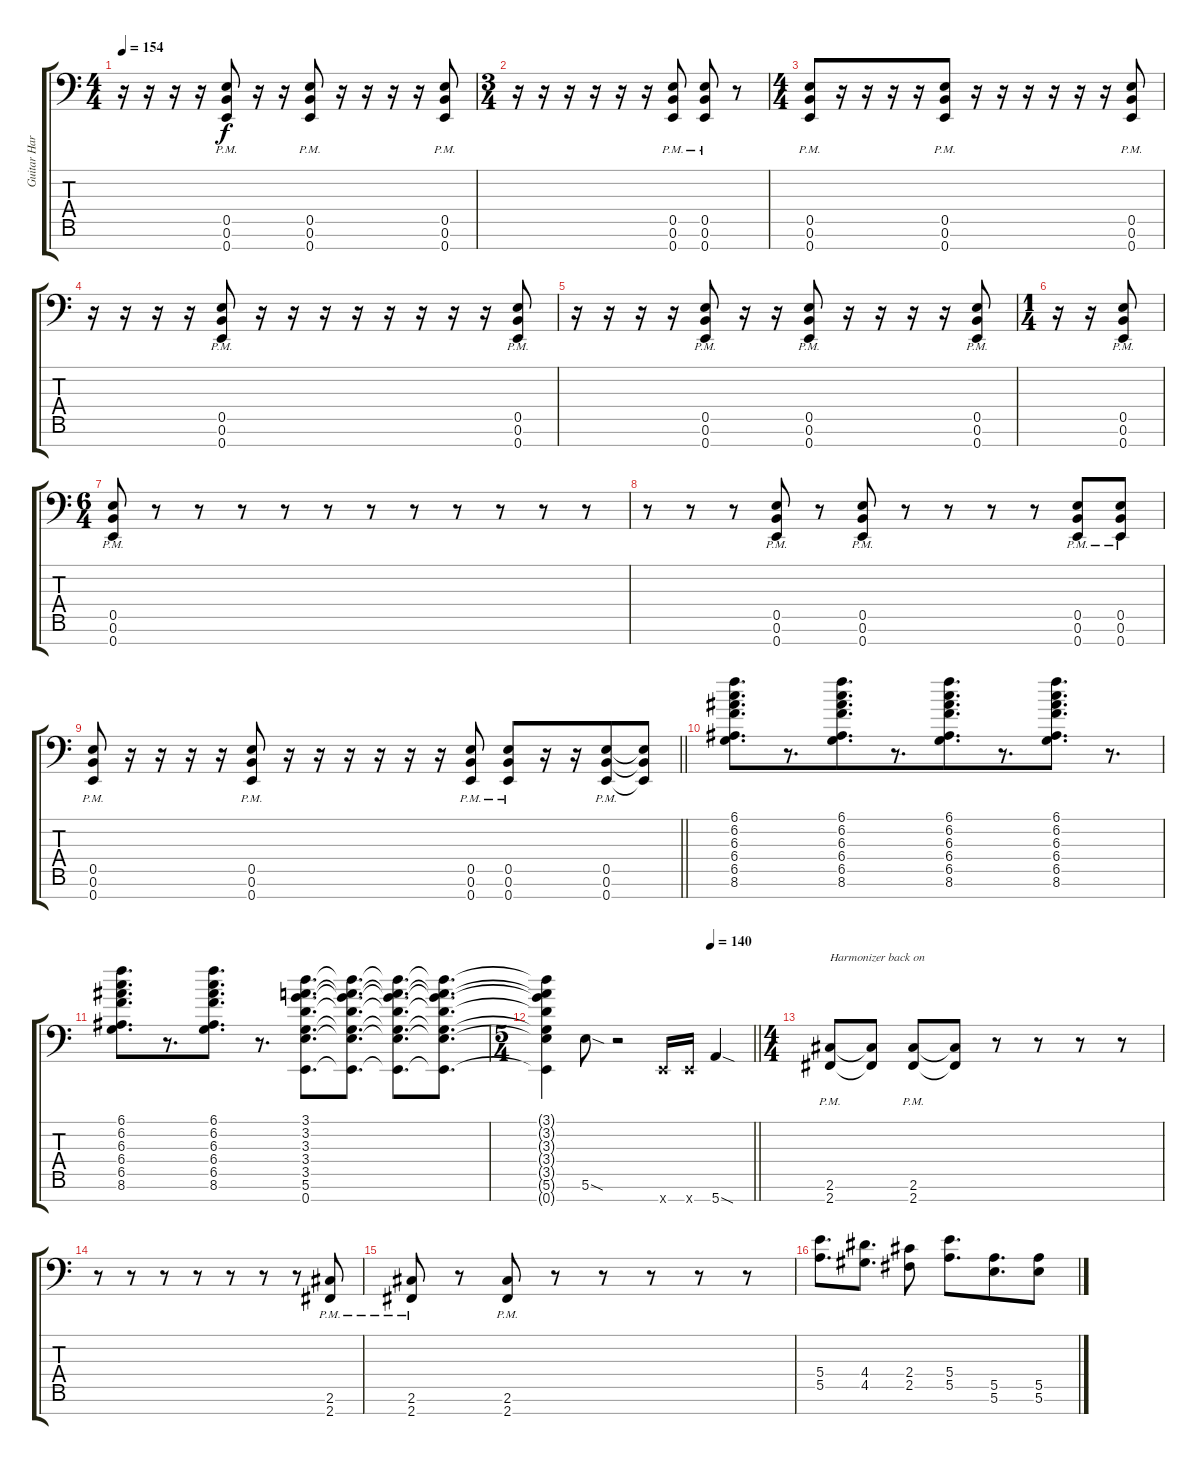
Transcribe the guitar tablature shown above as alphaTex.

\track ("Guitar Harmonizer" "Guitar Har") {instrument distortionguitar}
\staff {score tabs}
\tuning (B3 Gb3 E3 B2 E2 B1 E1) {hide}
\ts (4 4)
\tempo 154
\clef f4
\ks c
r.16{dy f} r.16 r.16 r.16{beam merge} (0.5{pm} 0.6{pm} 0.7{pm}).8 r.16 r.16 (0.5{pm} 0.6{pm} 0.7{pm}).8 r.16{beam merge} r.16{beam merge} r.16 r.16 (0.5{pm} 0.6{pm} 0.7{pm}).8 |
\ts (3 4)
r.16{beam merge} r.16{beam merge} r.16 r.16 r.16{beam merge} r.16 (0.5{pm} 0.6{pm} 0.7{pm}).8 (0.5{pm} 0.6{pm} 0.7{pm}).8 r.8 |
\ts (4 4)
(0.5{pm} 0.6{pm} 0.7{pm}).8{beam merge} r.16{beam merge} r.16 r.16{beam merge} r.16 (0.5{pm} 0.6{pm} 0.7{pm}).8 r.16 r.16 r.16 r.16 r.16{beam merge} r.16{beam merge} (0.5{pm} 0.6{pm} 0.7{pm}).8 |
r.16 r.16 r.16{beam merge} r.16 (0.5{pm} 0.6{pm} 0.7{pm}).8 r.16 r.16 r.16 r.16 r.16{beam merge} r.16{beam merge} r.16 r.16 (0.5{pm} 0.6{pm} 0.7{pm}).8 |
r.16 r.16 r.16 r.16{beam merge} (0.5{pm} 0.6{pm} 0.7{pm}).8 r.16 r.16 (0.5{pm} 0.6{pm} 0.7{pm}).8 r.16{beam merge} r.16{beam merge} r.16 r.16 (0.5{pm} 0.6{pm} 0.7{pm}).8 |
\ts (1 4)
r.16{beam merge} r.16 (0.5{pm} 0.6{pm} 0.7{pm}).8 |
\ts (6 4)
(0.5{pm} 0.6{pm} 0.7{pm}).8 r.8{beam merge} r.8{beam merge} r.8{beam merge} r.8 r.8{beam merge} r.8{beam merge} r.8 r.8{beam merge} r.8 r.8 r.8 |
r.8{beam merge} r.8{beam merge} r.8 (0.5{pm} 0.6{pm} 0.7{pm}).8 r.8 (0.5{pm} 0.6{pm} 0.7{pm}).8 r.8 r.8{beam merge} r.8 r.8{beam merge} (0.5{pm} 0.6{pm} 0.7{pm}).8 (0.5{pm} 0.6{pm} 0.7{pm}).8 |
\barLineRight lightlight
(0.5{pm} 0.6{pm} 0.7{pm}).8 r.16 r.16 r.16{beam merge} r.16{beam merge} (0.5{pm} 0.6{pm} 0.7{pm}).8 r.16 r.16{beam merge} r.16 r.16 r.16 r.16{beam merge} (0.5{pm} 0.6{pm} 0.7{pm}).8 (0.5{pm} 0.6{pm} 0.7{pm}).8{beam merge} r.16 r.16 (0.5{pm} 0.6{pm} 0.7{pm}).8{beam merge} (0.5{t} 0.6{t} 0.7{t}).8 |
\section ("" "")
(6.1 6.2 6.3 6.4 6.5 8.6).8{d beam merge} r.8{d} (6.1 6.2 6.3 6.4 6.5 8.6).8{d beam merge} r.8{d} (6.1 6.2 6.3 6.4 6.5 8.6).8{d beam merge} r.8{d} (6.1 6.2 6.3 6.4 6.5 8.6).8{d beam merge} r.8{d} |
(6.1 6.2 6.3 6.4 6.5 8.6).8{d beam merge} r.8{d beam merge} (6.1 6.2 6.3 6.4 6.5 8.6).8{d} r.8{d} (3.1 3.2 3.3 3.4 3.5 5.6 0.7).8{d beam merge} (3.1{t} 3.2{t} 3.3{t} 3.4{t} 3.5{t} 5.6{t} 0.7{t}).8{d} (3.1{t} 3.2{t} 3.3{t} 3.4{t} 3.5{t} 5.6{t} 0.7{t}).8{d beam merge} (3.1{t} 3.2{t} 3.3{t} 3.4{t} 3.5{t} 5.6{t} 0.7{t}).8{d} |
\ts (5 4)
\tempo (140 0.8)
\barLineRight lightlight
(3.1{t} 3.2{t} 3.3{t} 3.4{t} 3.5{t} 5.6{t} 0.7{t}).4 5.6{sod}.8 r.2 0.7{x}.16 0.7{x}.16{beam merge} 5.7{sod}.4 |
\ts (4 4)
\section ("" "")
(2.6{pm} 2.7{pm}).8{txt "Harmonizer back on"} (2.6{t} 2.7{t}).8 (2.6{pm} 2.7{pm}).8 (2.6{t} 2.7{t}).8 r.8 r.8 r.8 r.8 |
r.8 r.8 r.8 r.8 r.8{beam merge} r.8 r.8 (2.6{pm} 2.7{pm}).8 |
(2.6{pm} 2.7{pm}).8 r.8 (2.6{pm} 2.7{pm}).8 r.8 r.8 r.8 r.8 r.8 |
(5.4 5.5).8{d} (4.4 4.5).8{d} (2.4 2.5).8 (5.4 5.5).8{d} (5.5 5.6).8{d beam merge} (5.5 5.6).8
